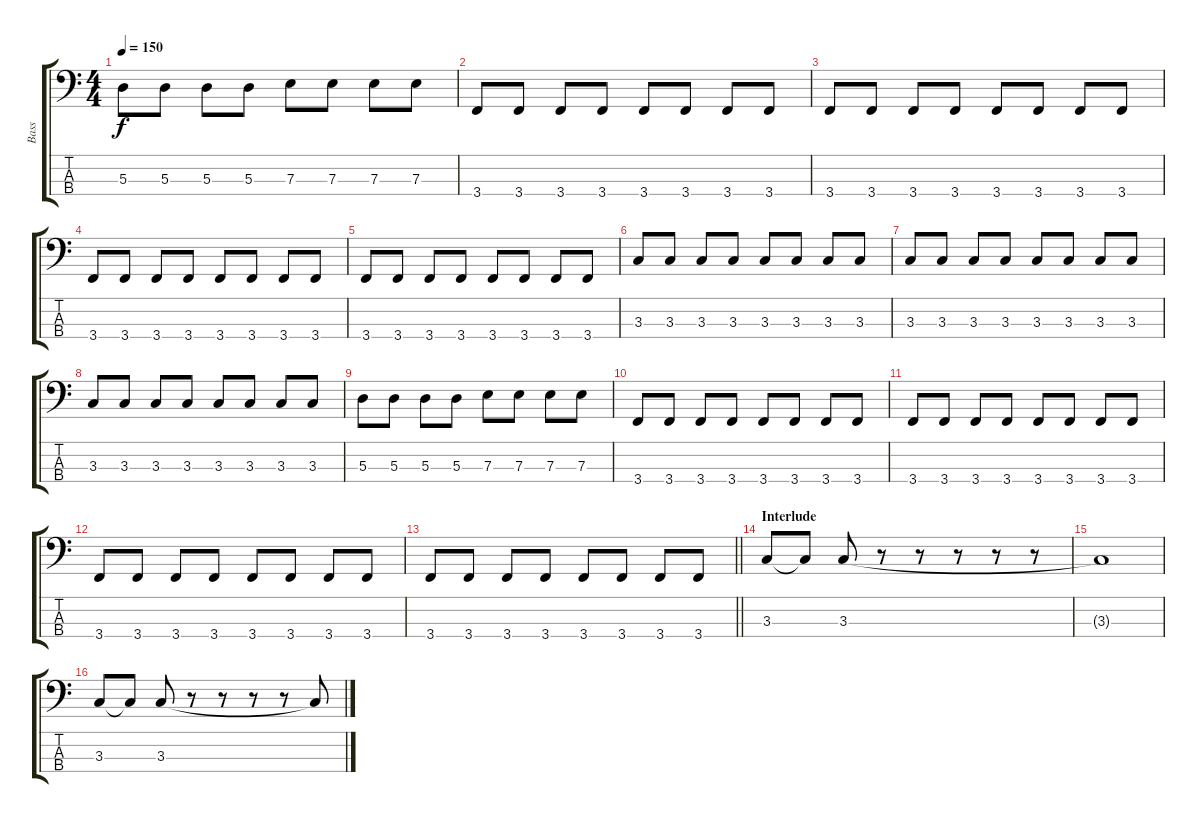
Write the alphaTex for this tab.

\track ("Bass" "Bass") {instrument electricbasspick}
\staff {score tabs}
\tuning (G2 D2 A1 D1) {hide}
\ts (4 4)
\tempo 150
\clef f4
\ks c
5.3.8{dy f} 5.3.8 5.3.8 5.3.8 7.3.8 7.3.8 7.3.8 7.3.8 |
3.4.8 3.4.8 3.4.8 3.4.8 3.4.8 3.4.8 3.4.8 3.4.8 |
3.4.8 3.4.8 3.4.8 3.4.8 3.4.8 3.4.8 3.4.8 3.4.8 |
3.4.8 3.4.8 3.4.8 3.4.8 3.4.8 3.4.8 3.4.8 3.4.8 |
3.4.8 3.4.8 3.4.8 3.4.8 3.4.8 3.4.8 3.4.8 3.4.8 |
3.3.8 3.3.8 3.3.8 3.3.8 3.3.8 3.3.8 3.3.8 3.3.8 |
3.3.8 3.3.8 3.3.8 3.3.8 3.3.8 3.3.8 3.3.8 3.3.8 |
3.3.8 3.3.8 3.3.8 3.3.8 3.3.8 3.3.8 3.3.8 3.3.8 |
5.3.8 5.3.8 5.3.8 5.3.8 7.3.8 7.3.8 7.3.8 7.3.8 |
3.4.8 3.4.8 3.4.8 3.4.8 3.4.8 3.4.8 3.4.8 3.4.8 |
3.4.8 3.4.8 3.4.8 3.4.8 3.4.8 3.4.8 3.4.8 3.4.8 |
3.4.8 3.4.8 3.4.8 3.4.8 3.4.8 3.4.8 3.4.8 3.4.8 |
\barLineRight lightlight
3.4.8 3.4.8 3.4.8 3.4.8 3.4.8 3.4.8 3.4.8 3.4.8 |
\section ("" "Interlude")
3.3.8 3.3{t}.8 3.3.8 r.8 r.8 r.8 r.8 r.8 |
3.3{t}.1 |
3.3.8 3.3{t}.8 3.3.8 r.8 r.8 r.8 r.8 3.3{t}.8
